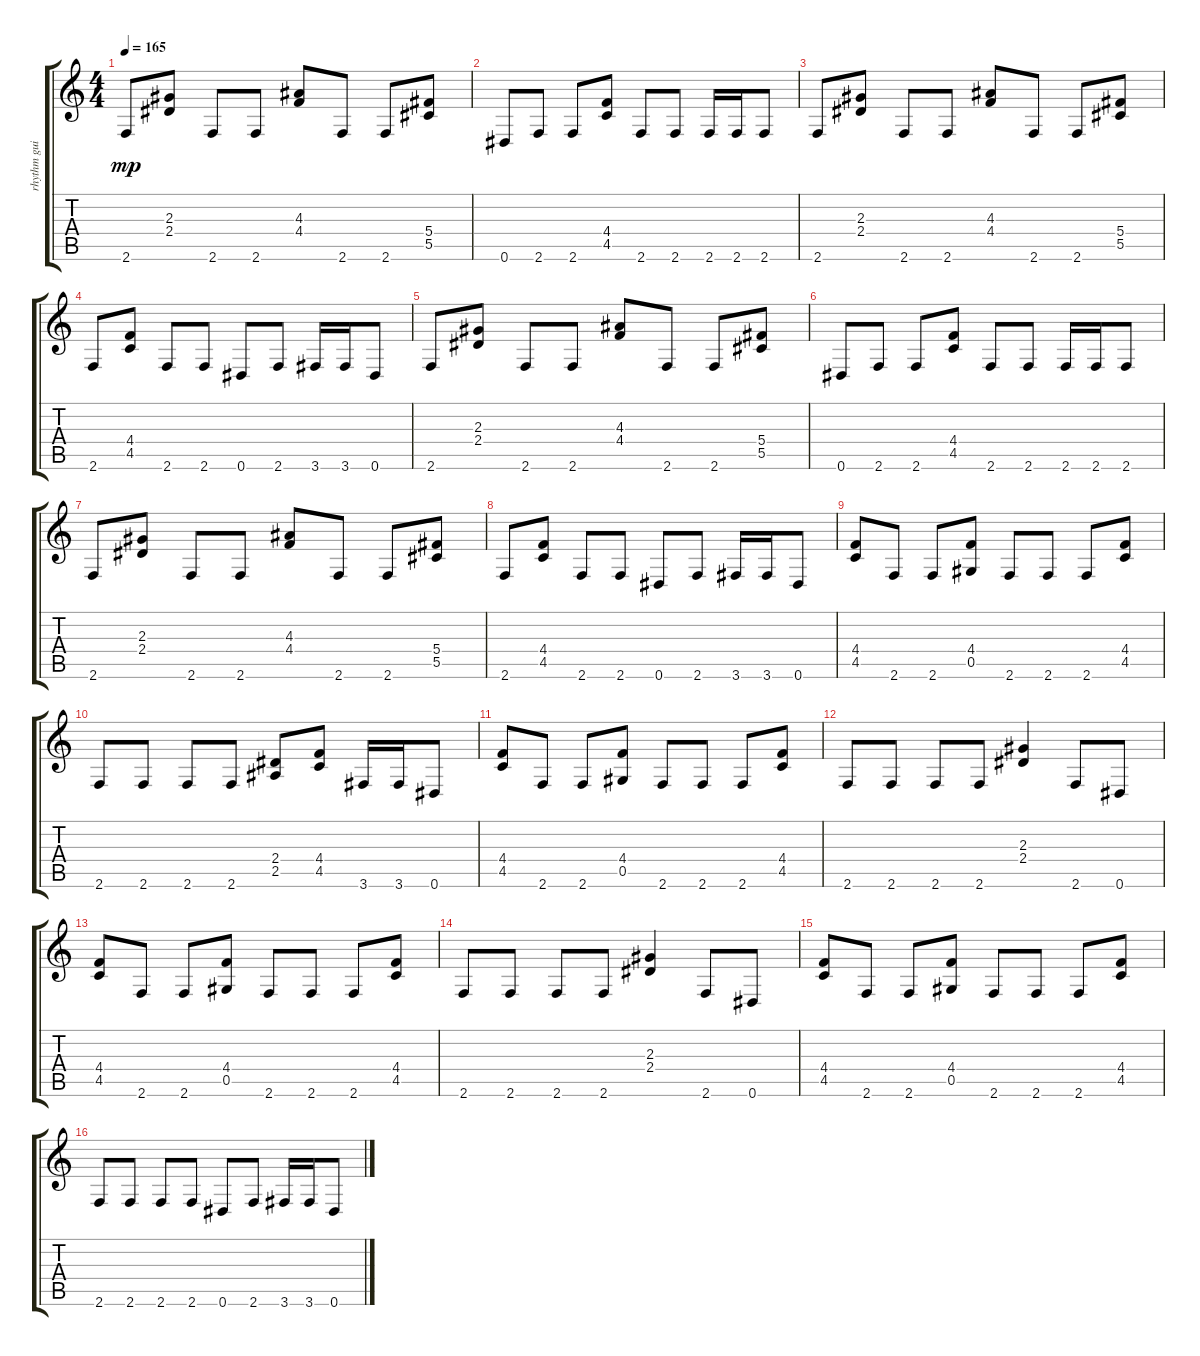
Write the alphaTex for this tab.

\track ("rhythm guitar II" "rhythm gui") {instrument distortionguitar}
\staff {score tabs}
\tuning (Eb4 Bb3 Gb3 Db3 Ab2 Eb2) {hide}
\ts (4 4)
\tempo 165
\clef g2
\ks c
2.6.8{dy mp} (2.3 2.4).8 2.6.8 2.6.8 (4.3 4.4).8 2.6.8 2.6.8 (5.4 5.5).8 |
0.6.8 2.6.8 2.6.8 (4.4 4.5).8 2.6.8 2.6.8 2.6.16 2.6.16 2.6.8 |
2.6.8 (2.3 2.4).8 2.6.8 2.6.8 (4.3 4.4).8 2.6.8 2.6.8 (5.4 5.5).8 |
2.6.8 (4.4 4.5).8 2.6.8 2.6.8 0.6.8 2.6.8 3.6.16 3.6.16 0.6.8 |
2.6.8 (2.3 2.4).8 2.6.8 2.6.8 (4.3 4.4).8 2.6.8 2.6.8 (5.4 5.5).8 |
0.6.8 2.6.8 2.6.8 (4.4 4.5).8 2.6.8 2.6.8 2.6.16 2.6.16 2.6.8 |
2.6.8 (2.3 2.4).8 2.6.8 2.6.8 (4.3 4.4).8 2.6.8 2.6.8 (5.4 5.5).8 |
2.6.8 (4.4 4.5).8 2.6.8 2.6.8 0.6.8 2.6.8 3.6.16 3.6.16 0.6.8 |
(4.4 4.5).8 2.6.8 2.6.8 (4.4 0.5).8 2.6.8 2.6.8 2.6.8 (4.4 4.5).8 |
2.6.8 2.6.8 2.6.8 2.6.8 (2.4 2.5).8 (4.4 4.5).8 3.6.16 3.6.16 0.6.8 |
(4.4 4.5).8 2.6.8 2.6.8 (4.4 0.5).8 2.6.8 2.6.8 2.6.8 (4.4 4.5).8 |
2.6.8 2.6.8 2.6.8 2.6.8 (2.3 2.4).4 2.6.8 0.6.8 |
(4.4 4.5).8 2.6.8 2.6.8 (4.4 0.5).8 2.6.8 2.6.8 2.6.8 (4.4 4.5).8 |
2.6.8 2.6.8 2.6.8 2.6.8 (2.3 2.4).4 2.6.8 0.6.8 |
(4.4 4.5).8 2.6.8 2.6.8 (4.4 0.5).8 2.6.8 2.6.8 2.6.8 (4.4 4.5).8 |
2.6.8 2.6.8 2.6.8 2.6.8 0.6.8 2.6.8 3.6.16 3.6.16 0.6.8
